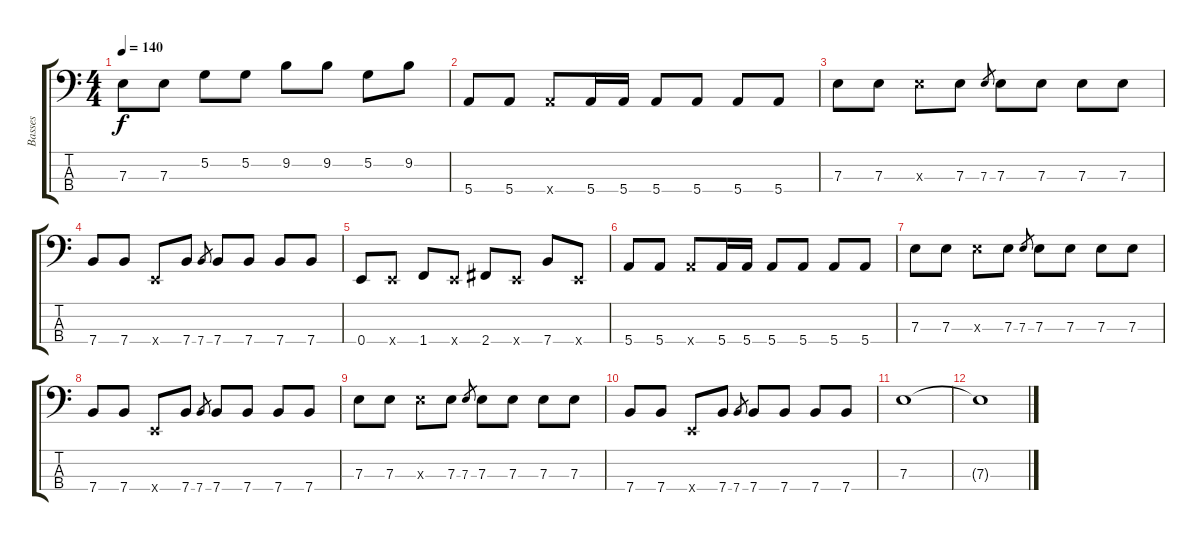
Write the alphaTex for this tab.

\track ("Basses" "Basses") {instrument electricbasspick}
\staff {score tabs}
\tuning (G2 D2 A1 E1) {hide}
\ts (4 4)
\tempo 140
\clef f4
\ks c
7.3.8{dy f} 7.3.8 5.2.8 5.2.8 9.2.8 9.2.8 5.2.8 9.2.8 |
5.4.8 5.4.8 5.4{x}.8 5.4.16 5.4.16 5.4.8 5.4.8 5.4.8 5.4.8 |
7.3.8 7.3.8 7.3{x}.8 7.3.8 7.3.8{gr} 7.3.8 7.3.8 7.3.8 7.3.8 |
7.4.8 7.4.8 0.4{x}.8 7.4.8 7.4.8{gr} 7.4.8 7.4.8 7.4.8 7.4.8 |
0.4.8 0.4{x}.8 1.4.8 0.4{x}.8 2.4.8 0.4{x}.8 7.4.8 0.4{x}.8 |
5.4.8 5.4.8 5.4{x}.8 5.4.16 5.4.16 5.4.8 5.4.8 5.4.8 5.4.8 |
7.3.8 7.3.8 7.3{x}.8 7.3.8 7.3.8{gr} 7.3.8 7.3.8 7.3.8 7.3.8 |
7.4.8 7.4.8 0.4{x}.8 7.4.8 7.4.8{gr} 7.4.8 7.4.8 7.4.8 7.4.8 |
7.3.8 7.3.8 7.3{x}.8 7.3.8 7.3.8{gr} 7.3.8 7.3.8 7.3.8 7.3.8 |
7.4.8 7.4.8 0.4{x}.8 7.4.8 7.4.8{gr} 7.4.8 7.4.8 7.4.8 7.4.8 |
7.3.1 |
7.3{t}.1
